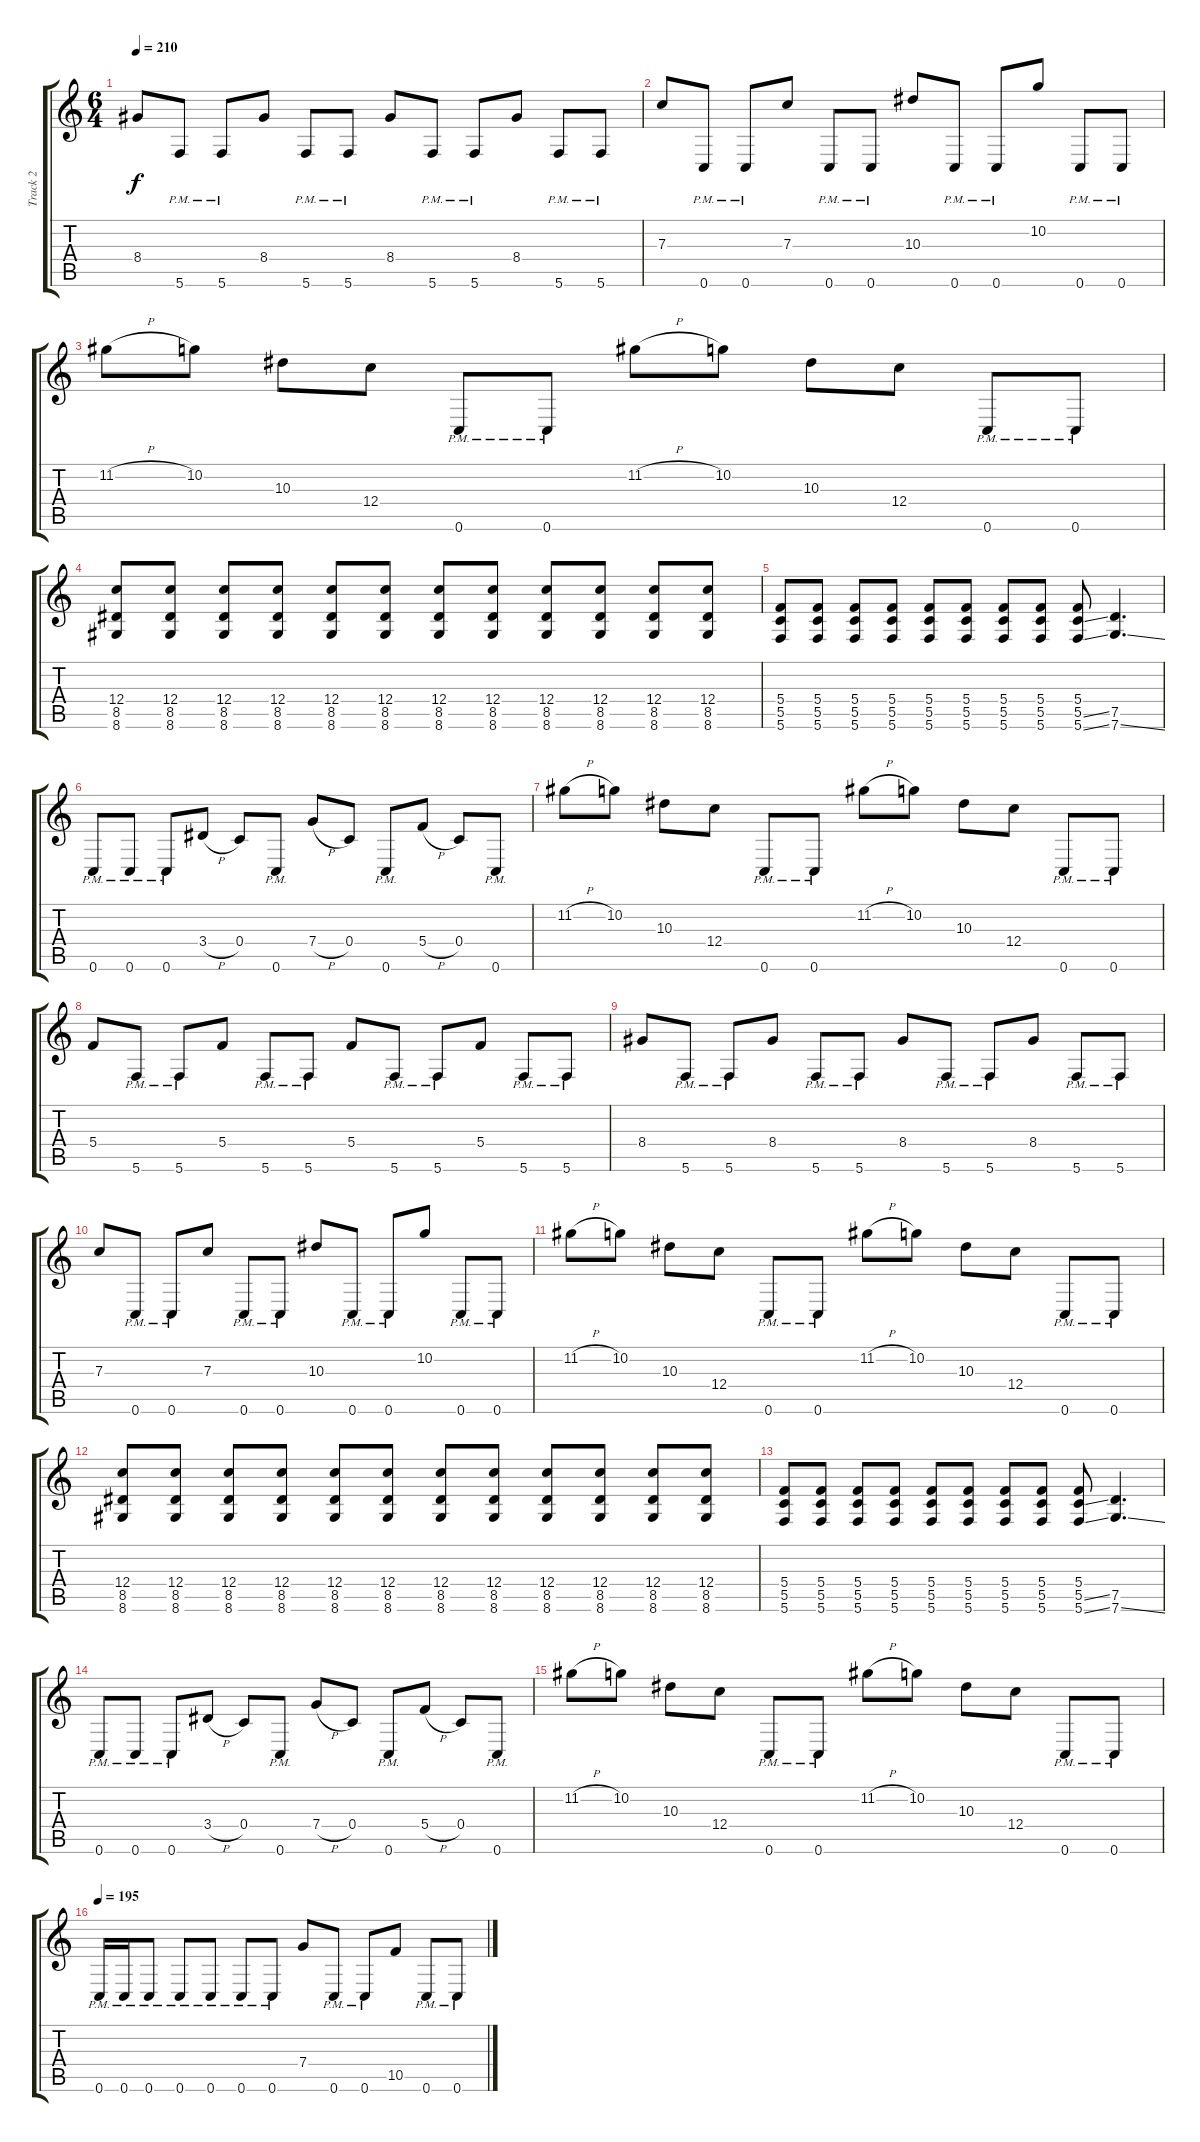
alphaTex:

\track ("Track 2" "Track 2") {instrument distortionguitar}
\staff {score tabs}
\tuning (D4 A3 F3 C3 G2 C2) {hide}
\ts (6 4)
\tempo 210
\clef g2
\ks c
8.4.8{dy f} 5.6{pm}.8 5.6{pm}.8 8.4.8 5.6{pm}.8 5.6{pm}.8 8.4.8 5.6{pm}.8 5.6{pm}.8 8.4.8 5.6{pm}.8 5.6{pm}.8 |
7.3.8 0.6{pm}.8 0.6{pm}.8 7.3.8 0.6{pm}.8 0.6{pm}.8 10.3.8 0.6{pm}.8 0.6{pm}.8 10.2.8 0.6{pm}.8 0.6{pm}.8 |
11.2{h}.8 10.2.8 10.3.8 12.4.8 0.6{pm}.8 0.6{pm}.8 11.2{h}.8 10.2.8 10.3.8 12.4.8 0.6{pm}.8 0.6{pm}.8 |
(12.4 8.5 8.6).8 (12.4 8.5 8.6).8 (12.4 8.5 8.6).8 (12.4 8.5 8.6).8 (12.4 8.5 8.6).8 (12.4 8.5 8.6).8 (12.4 8.5 8.6).8 (12.4 8.5 8.6).8 (12.4 8.5 8.6).8 (12.4 8.5 8.6).8 (12.4 8.5 8.6).8 (12.4 8.5 8.6).8 |
(5.4 5.5 5.6).8 (5.4 5.5 5.6).8 (5.4 5.5 5.6).8 (5.4 5.5 5.6).8 (5.4 5.5 5.6).8 (5.4 5.5 5.6).8 (5.4 5.5 5.6).8 (5.4 5.5 5.6).8 (5.4 5.5{ss} 5.6{ss}).8 (7.5 7.6{ss}).4{d} |
0.6{pm}.8 0.6{pm}.8 0.6{pm}.8 3.4{h}.8 0.4.8 0.6{pm}.8 7.4{h}.8 0.4.8 0.6{pm}.8 5.4{h}.8 0.4.8 0.6{pm}.8 |
11.2{h}.8 10.2.8 10.3.8 12.4.8 0.6{pm}.8 0.6{pm}.8 11.2{h}.8 10.2.8 10.3.8 12.4.8 0.6{pm}.8 0.6{pm}.8 |
5.4.8 5.6{pm}.8 5.6{pm}.8 5.4.8 5.6{pm}.8 5.6{pm}.8 5.4.8 5.6{pm}.8 5.6{pm}.8 5.4.8 5.6{pm}.8 5.6{pm}.8 |
8.4.8 5.6{pm}.8 5.6{pm}.8 8.4.8 5.6{pm}.8 5.6{pm}.8 8.4.8 5.6{pm}.8 5.6{pm}.8 8.4.8 5.6{pm}.8 5.6{pm}.8 |
7.3.8 0.6{pm}.8 0.6{pm}.8 7.3.8 0.6{pm}.8 0.6{pm}.8 10.3.8 0.6{pm}.8 0.6{pm}.8 10.2.8 0.6{pm}.8 0.6{pm}.8 |
11.2{h}.8 10.2.8 10.3.8 12.4.8 0.6{pm}.8 0.6{pm}.8 11.2{h}.8 10.2.8 10.3.8 12.4.8 0.6{pm}.8 0.6{pm}.8 |
(12.4 8.5 8.6).8 (12.4 8.5 8.6).8 (12.4 8.5 8.6).8 (12.4 8.5 8.6).8 (12.4 8.5 8.6).8 (12.4 8.5 8.6).8 (12.4 8.5 8.6).8 (12.4 8.5 8.6).8 (12.4 8.5 8.6).8 (12.4 8.5 8.6).8 (12.4 8.5 8.6).8 (12.4 8.5 8.6).8 |
(5.4 5.5 5.6).8 (5.4 5.5 5.6).8 (5.4 5.5 5.6).8 (5.4 5.5 5.6).8 (5.4 5.5 5.6).8 (5.4 5.5 5.6).8 (5.4 5.5 5.6).8 (5.4 5.5 5.6).8 (5.4 5.5{ss} 5.6{ss}).8 (7.5 7.6{ss}).4{d} |
0.6{pm}.8 0.6{pm}.8 0.6{pm}.8 3.4{h}.8 0.4.8 0.6{pm}.8 7.4{h}.8 0.4.8 0.6{pm}.8 5.4{h}.8 0.4.8 0.6{pm}.8 |
11.2{h}.8 10.2.8 10.3.8 12.4.8 0.6{pm}.8 0.6{pm}.8 11.2{h}.8 10.2.8 10.3.8 12.4.8 0.6{pm}.8 0.6{pm}.8 |
\tempo 195
0.6{pm}.16 0.6{pm}.16 0.6{pm}.8 0.6{pm}.8 0.6{pm}.8 0.6{pm}.8 0.6{pm}.8 7.4.8 0.6{pm}.8 0.6{pm}.8 10.5.8 0.6{pm}.8 0.6{pm}.8
